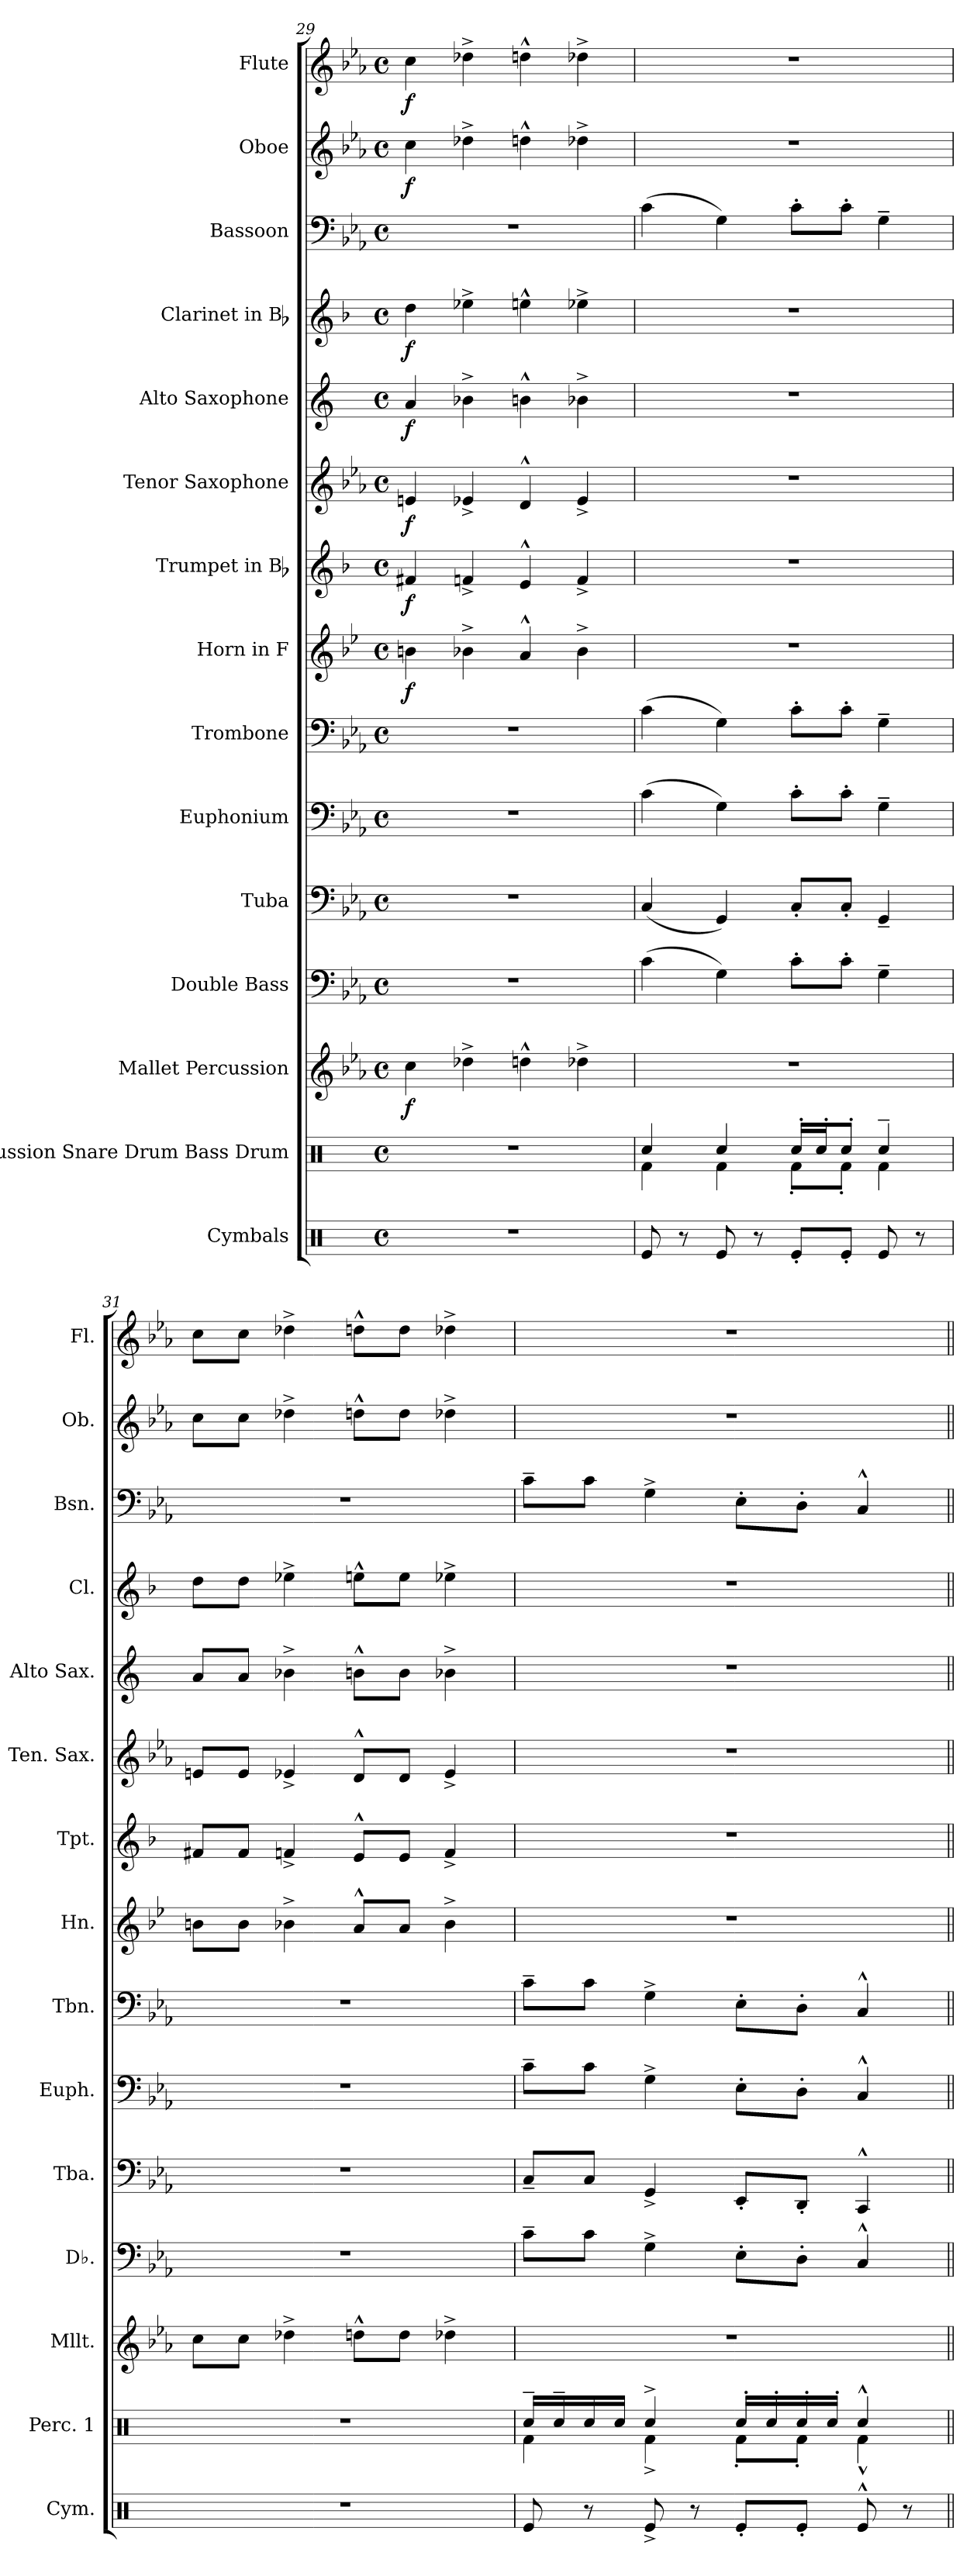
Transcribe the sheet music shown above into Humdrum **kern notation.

**kern	**kern	**kern	**dynam	**kern	**kern	**kern	**kern	**kern	**dynam	**kern	**dynam	**kern	**dynam	**kern	**dynam	**kern	**dynam	**kern	**kern	**dynam	**kern	**dynam
*part15	*part14	*part13	*part13	*part12	*part11	*part10	*part9	*part8	*part8	*part7	*part7	*part6	*part6	*part5	*part5	*part4	*part4	*part3	*part2	*part2	*part1	*part1
*staff15	*staff14	*staff13	*staff13	*staff12	*staff11	*staff10	*staff9	*staff8	*staff8	*staff7	*staff7	*staff6	*staff6	*staff5	*staff5	*staff4	*staff4	*staff3	*staff2	*staff2	*staff1	*staff1
*I"Cymbals	*I"Percussion Snare Drum Bass Drum	*I"Mallet Percussion	*	*I"Double Bass	*I"Tuba	*I"Euphonium	*I"Trombone	*I"Horn in F	*	*I"Trumpet in Bb	*	*I"Tenor Saxophone	*	*I"Alto Saxophone	*	*I"Clarinet in Bb	*	*I"Bassoon	*I"Oboe	*	*I"Flute	*
*I'Cym.	*I'Perc. 1	*I'Mllt.	*	*I'Db.	*I'Tba.	*I'Euph.	*I'Tbn.	*I'Hn.	*	*I'Tpt.	*	*I'Ten. Sax.	*	*I'Alto Sax.	*	*I'Cl.	*	*I'Bsn.	*I'Ob.	*	*I'Fl.	*
!!LO:PB:g=z
*clefX	*clefX	*clefG2	*	*clefF4	*clefF4	*clefF4	*clefF4	*clefG2	*	*clefG2	*	*clefG2	*	*clefG2	*	*clefG2	*	*clefF4	*clefG2	*	*clefG2	*
*	*	*ITrd-14c-24	*	*ITrd7c12	*	*	*	*ITrd4c7	*	*ITrd1c2	*	*ITrd8c14	*	*ITrd5c9	*	*ITrd1c2	*	*	*	*	*	*
*k[]	*k[]	*k[b-e-a-]	*	*k[b-e-a-]	*k[b-e-a-]	*k[b-e-a-]	*k[b-e-a-]	*k[b-e-a-]	*	*k[b-e-a-]	*	*k[b-e-a-]	*	*k[b-e-a-]	*	*k[b-e-a-]	*	*k[b-e-a-]	*k[b-e-a-]	*	*k[b-e-a-]	*
*C:	*C:	*E-:	*	*E-:	*E-:	*E-:	*E-:	*E-:	*	*E-:	*	*E-:	*	*E-:	*	*E-:	*	*E-:	*E-:	*	*E-:	*
*M4/4	*M4/4	*M4/4	*	*M4/4	*M4/4	*M4/4	*M4/4	*M4/4	*	*M4/4	*	*M4/4	*	*M4/4	*	*M4/4	*	*M4/4	*M4/4	*	*M4/4	*
*met(c)	*met(c)	*met(c)	*	*met(c)	*met(c)	*met(c)	*met(c)	*met(c)	*	*met(c)	*	*met(c)	*	*met(c)	*	*met(c)	*	*met(c)	*met(c)	*	*met(c)	*
=29	=29	=29	=29	=29	=29	=29	=29	=29	=29	=29	=29	=29	=29	=29	=29	=29	=29	=29	=29	=29	=29	=29
1r	1r	4cccci\	f	1r	1r	1r	1r	4eni\	f	4eni/	f	4Eni/	f	4ci/	f	4cci\	f	1r	4cci\	f	4cci\	f
.	.	4dddd-X^i\	.	.	.	.	.	4e-X^i\	.	4e-X^i/	.	4E-X^i/	.	4d-X^i\	.	4dd-X^i\	.	.	4dd-X^i\	.	4dd-X^i\	.
.	.	4ddddn^^i\	.	.	.	.	.	4d^^i/	.	4d^^i/	.	4D^^i/	.	4dn^^i\	.	4ddn^^i\	.	.	4ddn^^i\	.	4ddn^^i\	.
.	.	4dddd-X^i\	.	.	.	.	.	4e-^i\	.	4e-^i/	.	4E-^i/	.	4d-X^i\	.	4dd-X^i\	.	.	4dd-X^i\	.	4dd-X^i\	.
=30	=30	=30	=30	=30	=30	=30	=30	=30	=30	=30	=30	=30	=30	=30	=30	=30	=30	=30	=30	=30	=30	=30
*	*^	*	*	*	*	*	*	*	*	*	*	*	*	*	*	*	*	*	*	*	*	*
8Rei/	4Rcci/	4Rfi\	1r	.	(4Ci\	(4Ci/	(4ci\	(4ci\	1r	.	1r	.	1r	.	1r	.	1r	.	(4ci\	1r	.	1r	.
8r	.	.	.	.	.	.	.	.	.	.	.	.	.	.	.	.	.	.	.	.	.	.	.
8Rei/	4Rcci/	4Rfi\	.	.	4GGi\)	4GGi/)	4Gi\)	4Gi\)	.	.	.	.	.	.	.	.	.	.	4Gi\)	.	.	.	.
8r	.	.	.	.	.	.	.	.	.	.	.	.	.	.	.	.	.	.	.	.	.	.	.
8Re'i/L	16Rcc'i/LL	8Rf'i\L	.	.	8C'i\L	8C'i/L	8c'i\L	8c'i\L	.	.	.	.	.	.	.	.	.	.	8c'i\L	.	.	.	.
.	16Rcc'i/J	.	.	.	.	.	.	.	.	.	.	.	.	.	.	.	.	.	.	.	.	.	.
8Re'i/J	8Rcc'i/J	8Rf'i\J	.	.	8C'i\J	8C'i/J	8c'i\J	8c'i\J	.	.	.	.	.	.	.	.	.	.	8c'i\J	.	.	.	.
8Rei/	4Rcc~i/	4Rfi\	.	.	4GG~i\	4GG~i/	4G~i\	4G~i\	.	.	.	.	.	.	.	.	.	.	4G~i\	.	.	.	.
8r	.	.	.	.	.	.	.	.	.	.	.	.	.	.	.	.	.	.	.	.	.	.	.
*	*v	*v	*	*	*	*	*	*	*	*	*	*	*	*	*	*	*	*	*	*	*	*	*
=31	=31	=31	=31	=31	=31	=31	=31	=31	=31	=31	=31	=31	=31	=31	=31	=31	=31	=31	=31	=31	=31	=31
1r	1r	8cccci\L	.	1r	1r	1r	1r	8eni\L	.	8eni/L	.	8Eni/L	.	8ci/L	.	8cci\L	.	1r	8cci\L	.	8cci\L	.
.	.	8cccci\J	.	.	.	.	.	8ei\J	.	8ei/J	.	8Ei/J	.	8ci/J	.	8cci\J	.	.	8cci\J	.	8cci\J	.
.	.	4dddd-X^i\	.	.	.	.	.	4e-X^i\	.	4e-X^i/	.	4E-X^i/	.	4d-X^i\	.	4dd-X^i\	.	.	4dd-X^i\	.	4dd-X^i\	.
.	.	8ddddn^^i\L	.	.	.	.	.	8d^^i/L	.	8d^^i/L	.	8D^^i/L	.	8dn^^i\L	.	8ddn^^i\L	.	.	8ddn^^i\L	.	8ddn^^i\L	.
.	.	8ddddi\J	.	.	.	.	.	8di/J	.	8di/J	.	8Di/J	.	8di\J	.	8ddi\J	.	.	8ddi\J	.	8ddi\J	.
.	.	4dddd-X^i\	.	.	.	.	.	4e-^i\	.	4e-^i/	.	4E-^i/	.	4d-X^i\	.	4dd-X^i\	.	.	4dd-X^i\	.	4dd-X^i\	.
=32	=32	=32	=32	=32	=32	=32	=32	=32	=32	=32	=32	=32	=32	=32	=32	=32	=32	=32	=32	=32	=32	=32
*	*^	*	*	*	*	*	*	*	*	*	*	*	*	*	*	*	*	*	*	*	*	*
8Rei/	16Rcc~i/LL	4Rfi\	1r	.	8C~i\L	8C~i/L	8c~i\L	8c~i\L	1r	.	1r	.	1r	.	1r	.	1r	.	8c~i\L	1r	.	1r	.
.	16Rcc~i/	.	.	.	.	.	.	.	.	.	.	.	.	.	.	.	.	.	.	.	.	.	.
8r	16Rcci/	.	.	.	8Ci\J	8Ci/J	8ci\J	8ci\J	.	.	.	.	.	.	.	.	.	.	8ci\J	.	.	.	.
.	16Rcci/JJ	.	.	.	.	.	.	.	.	.	.	.	.	.	.	.	.	.	.	.	.	.	.
8Re^i/	4Rcc^i/	4Rf^i\	.	.	4GG^i\	4GG^i/	4G^i\	4G^i\	.	.	.	.	.	.	.	.	.	.	4G^i\	.	.	.	.
8r	.	.	.	.	.	.	.	.	.	.	.	.	.	.	.	.	.	.	.	.	.	.	.
8Re'i/L	16Rcc'i/LL	8Rf'i\L	.	.	8EE-'i\L	8EE-'i/L	8E-'i\L	8E-'i\L	.	.	.	.	.	.	.	.	.	.	8E-'i\L	.	.	.	.
.	16Rcc'i/	.	.	.	.	.	.	.	.	.	.	.	.	.	.	.	.	.	.	.	.	.	.
8Re'i/J	16Rcc'i/	8Rf'i\J	.	.	8DD'i\J	8DD'i/J	8D'i\J	8D'i\J	.	.	.	.	.	.	.	.	.	.	8D'i\J	.	.	.	.
.	16Rcc'i/JJ	.	.	.	.	.	.	.	.	.	.	.	.	.	.	.	.	.	.	.	.	.	.
8Re^^i/	4Rcc^^i/	4Rf^^i\	.	.	4CC^^i/	4CC^^i/	4C^^i/	4C^^i/	.	.	.	.	.	.	.	.	.	.	4C^^i/	.	.	.	.
8r	.	.	.	.	.	.	.	.	.	.	.	.	.	.	.	.	.	.	.	.	.	.	.
*	*v	*v	*	*	*	*	*	*	*	*	*	*	*	*	*	*	*	*	*	*	*	*	*
=||	=||	=||	=||	=||	=||	=||	=||	=||	=||	=||	=||	=||	=||	=||	=||	=||	=||	=||	=||	=||	=||	=||
*-	*-	*-	*-	*-	*-	*-	*-	*-	*-	*-	*-	*-	*-	*-	*-	*-	*-	*-	*-	*-	*-	*-
